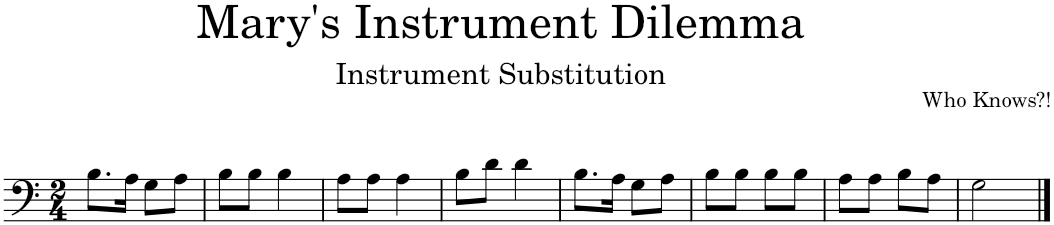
**kern
*part1
*staff1
*I"Trombone
*I'Tbn.
*clefF4
*k[]
*M2/4
=1
8.B\L
16A\Jk
8G\L
8A\J
=2
8B\L
8B\J
4B\
=3
8A\L
8A\J
4A\
=4
8B\L
8d\J
4d\
=5
8.B\L
16A\Jk
8G\L
8A\J
=6
8B\L
8B\J
8B\L
8B\J
=7
8A\L
8A\J
8B\L
8A\J
=8
2G\
==
*-
